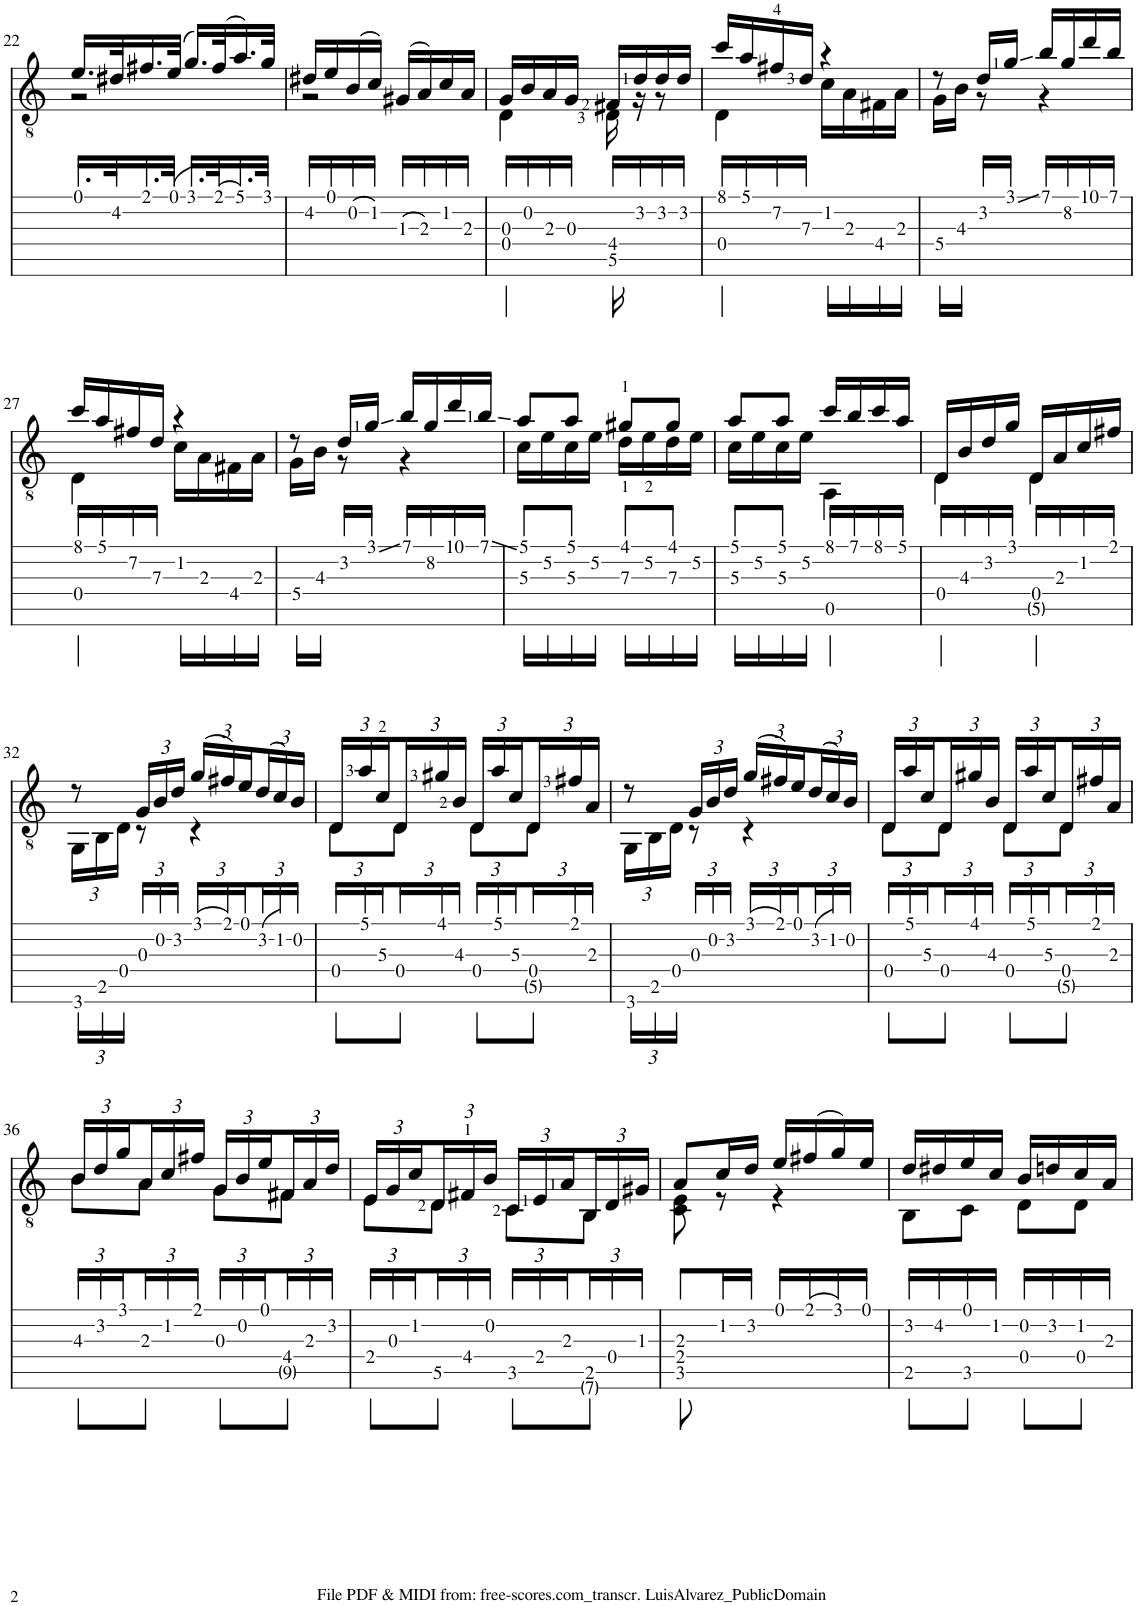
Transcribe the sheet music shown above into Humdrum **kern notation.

**kern	**kern
*part2	*part1
*staff2	*staff1
*I"Chitarra classica (Intavolatura)	*I"Guitar
!!LO:PB:g=z
*	*clefGv2
*k[]	*k[]
*M2/4	*M2/4
=22	=22
*^	*^
16.e/LL	2r	16.e/LL	2r
32d#X/K	.	32d#X/K	.
16.f#X/	.	16.f#X/	.
(32e/JJk	.	(32e/JJk	.
16.g/LL)	.	16.g/LL)	.
(32f#/K	.	(32f#/K	.
16.a/)	.	16.a/)	.
32g/JJk	.	32g/JJk	.
=23	=23	=23	=23
16d#X/LL	2r	16d#X/LL	2r
16e/	.	16e/	.
(16B/	.	(16B/	.
16c/JJ)	.	16c/JJ)	.
(16G#X/LL	.	(16G#X/LL	.
16A/)	.	16A/)	.
16c/	.	16c/	.
16A/JJ	.	16A/JJ	.
=24	=24	=24	=24
16G/LL	4D\	16G/LL	4D\
16B/	.	16B/	.
16A/	.	16A/	.
16G/JJ	.	16G/JJ	.
16F#X/LL	16D\	16F#X/LL	16D\
16d/	16r	16d/	16r
16d/	8r	16d/	8r
16d/JJ	.	16d/JJ	.
=25	=25	=25	=25
16cc/LL	4D\	16cc/LL	4D\
16a/	.	16a/	.
16f#X/	.	16f#X/	.
16d/JJ	.	16d/JJ	.
4r	16c\LL	4r	16c\LL
.	16A\	.	16A\
.	16F#X\	.	16F#X\
.	16A\JJ	.	16A\JJ
=26	=26	=26	=26
8r	16G\LL	8r	16G\LL
.	16B\JJ	.	16B\JJ
16d/LL	8r	16d/LL	8r
16g/JJ	.	16g/JJ	.
16b/LL	4r	16b/LL	4r
16g/	.	16g/	.
16dd/	.	16dd/	.
16b/JJ	.	16b/JJ	.
!!LO:LB:g=z	!!
=27	=27	=27	=27
16cc/LL	4D\	16cc/LL	4D\
16a/	.	16a/	.
16f#X/	.	16f#X/	.
16d/JJ	.	16d/JJ	.
4r	16c\LL	4r	16c\LL
.	16A\	.	16A\
.	16F#X\	.	16F#X\
.	16A\JJ	.	16A\JJ
=28	=28	=28	=28
8r	16G\LL	8r	16G\LL
.	16B\JJ	.	16B\JJ
16d/LL	8r	16d/LL	8r
16g/JJ	.	16g/JJ	.
16b/LL	4r	16b/LL	4r
16g/	.	16g/	.
16dd/	.	16dd/	.
16b/JJ	.	16b/JJ	.
=29	=29	=29	=29
8a/L	16c\LL	8a/L	16c\LL
.	16e\	.	16e\
8a/J	16c\	8a/J	16c\
.	16e\JJ	.	16e\JJ
8g#X/L	16d\LL	8g#X/L	16d\LL
.	16e\	.	16e\
8g#/J	16d\	8g#/J	16d\
.	16e\JJ	.	16e\JJ
=30	=30	=30	=30
8a/L	16c\LL	8a/L	16c\LL
.	16e\	.	16e\
8a/J	16c\	8a/J	16c\
.	16e\JJ	.	16e\JJ
16cc/LL	4AA\	16cc/LL	4AA\
16b/	.	16b/	.
16cc/	.	16cc/	.
16a/JJ	.	16a/JJ	.
=31	=31	=31	=31
16D/LL	4D\	16D/LL	4D\
16B/	.	16B/	.
16d/	.	16d/	.
16g/JJ	.	16g/JJ	.
16D/LL	4D\	16D/LL	4D\
16A/	.	16A/	.
16c/	.	16c/	.
16f#X/JJ	.	16f#X/JJ	.
!!LO:LB:g=z	!!
=32	=32	=32	=32
*	*Xbrackettup	*	*Xbrackettup
8r	24GG\LL	8r	24GG\LL
.	24BB\	.	24BB\
.	24D\JJ	.	24D\JJ
24G/LL	8r	24G/LL	8r
24B/	.	24B/	.
24d/JJ	.	24d/JJ	.
(24g/LL	4r	(24g/LL	4r
24f#X/)	.	24f#X/)	.
24e/	.	24e/	.
(24d/	.	(24d/	.
24c/)	.	24c/)	.
24B/JJ	.	24B/JJ	.
=33	=33	=33	=33
24D/LL	8D\L	24D/LL	8D\L
24a/	.	24a/	.
24c/	.	24c/	.
24D/	8D\J	24D/	8D\J
24g#X/	.	24g#X/	.
24B/JJ	.	24B/JJ	.
24D/LL	8D\L	24D/LL	8D\L
24a/	.	24a/	.
24c/	.	24c/	.
24D/	8D\J	24D/	8D\J
24f#X/	.	24f#X/	.
24A/JJ	.	24A/JJ	.
=34	=34	=34	=34
8r	24GG\LL	8r	24GG\LL
.	24BB\	.	24BB\
.	24D\JJ	.	24D\JJ
24G/LL	8r	24G/LL	8r
24B/	.	24B/	.
24d/JJ	.	24d/JJ	.
(24g/LL	4r	(24g/LL	4r
24f#X/)	.	24f#X/)	.
24e/	.	24e/	.
(24d/	.	(24d/	.
24c/)	.	24c/)	.
24B/JJ	.	24B/JJ	.
=35	=35	=35	=35
24D/LL	8D\L	24D/LL	8D\L
24a/	.	24a/	.
24c/	.	24c/	.
24D/	8D\J	24D/	8D\J
24g#X/	.	24g#X/	.
24B/JJ	.	24B/JJ	.
24D/LL	8D\L	24D/LL	8D\L
24a/	.	24a/	.
24c/	.	24c/	.
24D/	8D\J	24D/	8D\J
24f#X/	.	24f#X/	.
24A/JJ	.	24A/JJ	.
!!LO:LB:g=z	!!
=36	=36	=36	=36
24B/LL	8B\L	24B/LL	8B\L
24d/	.	24d/	.
24g/	.	24g/	.
24A/	8A\J	24A/	8A\J
24c/	.	24c/	.
24f#X/JJ	.	24f#X/JJ	.
24G/LL	8G\L	24G/LL	8G\L
24B/	.	24B/	.
24e/	.	24e/	.
24F#X/	8F#\J	24F#X/	8F#\J
24A/	.	24A/	.
24d/JJ	.	24d/JJ	.
=37	=37	=37	=37
24E/LL	8E\L	24E/LL	8E\L
24G/	.	24G/	.
24c/	.	24c/	.
24D/	8D\J	24D/	8D\J
24F#X/	.	24F#X/	.
24B/JJ	.	24B/JJ	.
24C/LL	8C\L	24C/LL	8C\L
24E/	.	24E/	.
24A/	.	24A/	.
24BB/	8BB\J	24BB/	8BB\J
24D/	.	24D/	.
24G#X/JJ	.	24G#X/JJ	.
=38	=38	=38	=38
8A/L	8C\ 8E\	8A/L	8C\ 8E\
16c/L	8r	16c/L	8r
16d/JJ	.	16d/JJ	.
16e/LL	4r	16e/LL	4r
(16f#X/	.	(16f#X/	.
16g/)	.	16g/)	.
16e/JJ	.	16e/JJ	.
=39	=39	=39	=39
16d/LL	8BB\L	16d/LL	8BB\L
16d#X/	.	16d#X/	.
16e/	8C\J	16e/	8C\J
16c/JJ	.	16c/JJ	.
16B/LL	8D\L	16B/LL	8D\L
16dn/	.	16dn/	.
16c/	8D\J	16c/	8D\J
16A/JJ	.	16A/JJ	.
*v	*v	*	*
*	*v	*v
=	=
*-	*-
